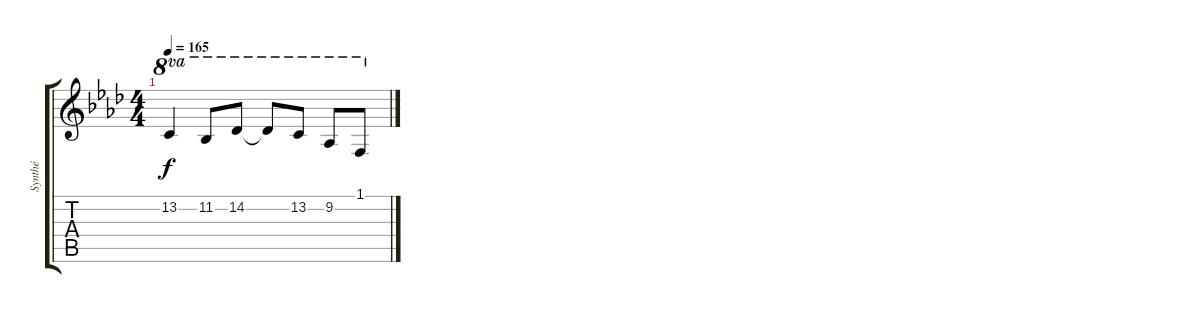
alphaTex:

\track ("Synthé" "Synthé") {instrument lead2sawtooth}
\staff {score tabs}
\tuning (E4 B3 G3 D3 A2 E2) {hide}
\ts (4 4)
\tempo 165
\clef g2
\ks ab
13.2.4{ot 8va dy f} 11.2.8{ot 8va} 14.2.8{ot 8va} 14.2{t}.8{ot 8va} 13.2.8{ot 8va} 9.2.8{ot 8va} 1.1.8{ot 8va}
